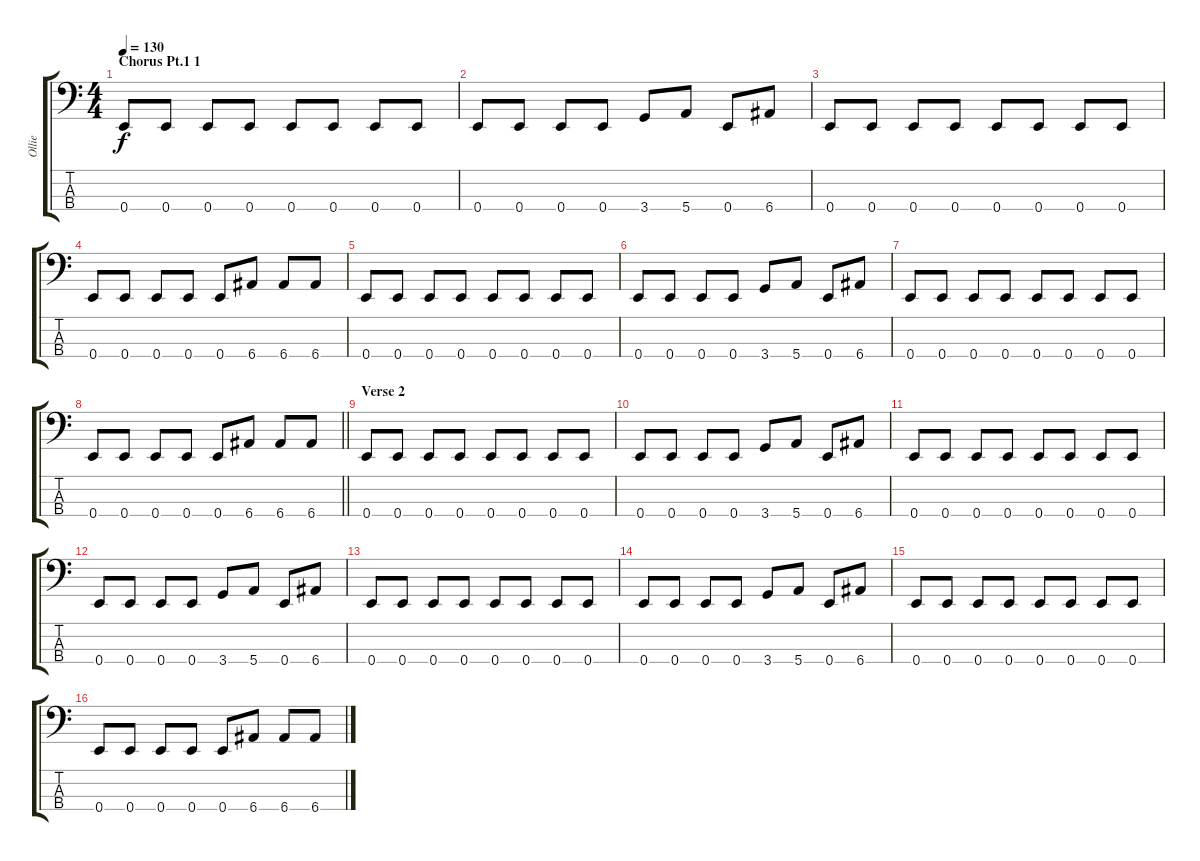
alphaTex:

\track ("Ollie" "Ollie") {instrument electricbassfinger}
\staff {score tabs}
\tuning (G2 D2 A1 E1) {hide}
\ts (4 4)
\section ("" "Chorus Pt.1 1")
\tempo 130
\clef f4
\ks c
0.4.8{dy f} 0.4.8 0.4.8 0.4.8 0.4.8 0.4.8 0.4.8 0.4.8 |
0.4.8 0.4.8 0.4.8 0.4.8 3.4.8 5.4.8 0.4.8 6.4.8 |
0.4.8 0.4.8 0.4.8 0.4.8 0.4.8 0.4.8 0.4.8 0.4.8 |
0.4.8 0.4.8 0.4.8 0.4.8 0.4.8 6.4.8 6.4.8 6.4.8 |
0.4.8 0.4.8 0.4.8 0.4.8 0.4.8 0.4.8 0.4.8 0.4.8 |
0.4.8 0.4.8 0.4.8 0.4.8 3.4.8 5.4.8 0.4.8 6.4.8 |
0.4.8 0.4.8 0.4.8 0.4.8 0.4.8 0.4.8 0.4.8 0.4.8 |
\barLineRight lightlight
0.4.8 0.4.8 0.4.8 0.4.8 0.4.8 6.4.8 6.4.8 6.4.8 |
\section ("" "Verse 2")
0.4.8 0.4.8 0.4.8 0.4.8 0.4.8 0.4.8 0.4.8 0.4.8 |
0.4.8 0.4.8 0.4.8 0.4.8 3.4.8 5.4.8 0.4.8 6.4.8 |
0.4.8 0.4.8 0.4.8 0.4.8 0.4.8 0.4.8 0.4.8 0.4.8 |
0.4.8 0.4.8 0.4.8 0.4.8 3.4.8 5.4.8 0.4.8 6.4.8 |
0.4.8 0.4.8 0.4.8 0.4.8 0.4.8 0.4.8 0.4.8 0.4.8 |
0.4.8 0.4.8 0.4.8 0.4.8 3.4.8 5.4.8 0.4.8 6.4.8 |
0.4.8 0.4.8 0.4.8 0.4.8 0.4.8 0.4.8 0.4.8 0.4.8 |
0.4.8 0.4.8 0.4.8 0.4.8 0.4.8 6.4.8 6.4.8 6.4.8
